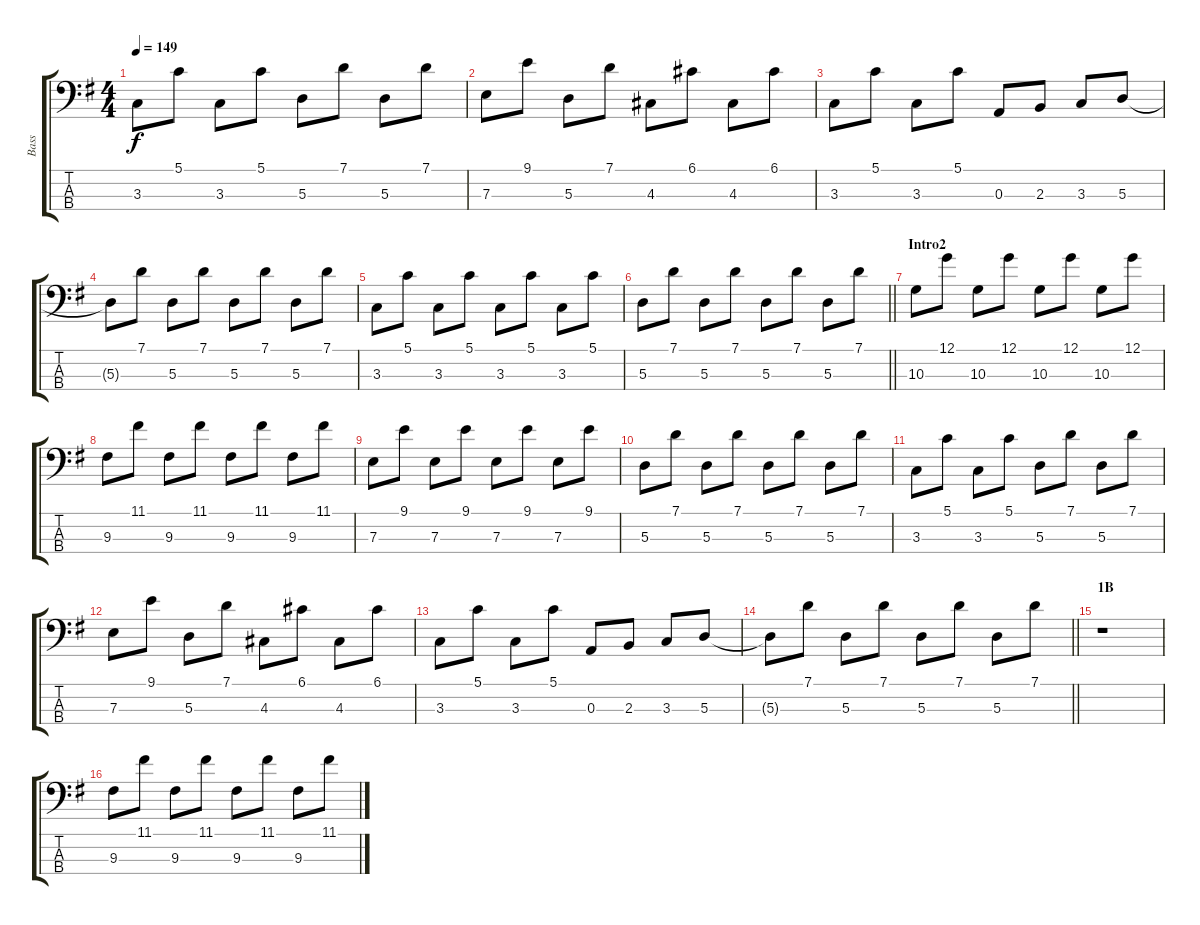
\track ("Bass" "Bass") {instrument electricbassfinger}
\staff {score tabs}
\tuning (G2 D2 A1 E1) {hide}
\ts (4 4)
\tempo 149
\clef f4
\ks g
3.3.8{dy f} 5.1.8 3.3.8 5.1.8 5.3.8 7.1.8 5.3.8 7.1.8 |
7.3.8 9.1.8 5.3.8 7.1.8 4.3.8 6.1.8 4.3.8 6.1.8 |
3.3.8 5.1.8 3.3.8 5.1.8 0.3.8 2.3.8 3.3.8 5.3.8 |
5.3{t}.8 7.1.8 5.3.8 7.1.8 5.3.8 7.1.8 5.3.8 7.1.8 |
3.3.8 5.1.8 3.3.8 5.1.8 3.3.8 5.1.8 3.3.8 5.1.8 |
\barLineRight lightlight
5.3.8 7.1.8 5.3.8 7.1.8 5.3.8 7.1.8 5.3.8 7.1.8 |
\section ("" "Intro2")
10.3.8 12.1.8 10.3.8 12.1.8 10.3.8 12.1.8 10.3.8 12.1.8 |
9.3.8 11.1.8 9.3.8 11.1.8 9.3.8 11.1.8 9.3.8 11.1.8 |
7.3.8 9.1.8 7.3.8 9.1.8 7.3.8 9.1.8 7.3.8 9.1.8 |
5.3.8 7.1.8 5.3.8 7.1.8 5.3.8 7.1.8 5.3.8 7.1.8 |
3.3.8 5.1.8 3.3.8 5.1.8 5.3.8 7.1.8 5.3.8 7.1.8 |
7.3.8 9.1.8 5.3.8 7.1.8 4.3.8 6.1.8 4.3.8 6.1.8 |
3.3.8 5.1.8 3.3.8 5.1.8 0.3.8 2.3.8 3.3.8 5.3.8 |
\barLineRight lightlight
5.3{t}.8 7.1.8 5.3.8 7.1.8 5.3.8 7.1.8 5.3.8 7.1.8 |
\section ("" "1B")
r.1 |
9.3.8 11.1.8 9.3.8 11.1.8 9.3.8 11.1.8 9.3.8 11.1.8
